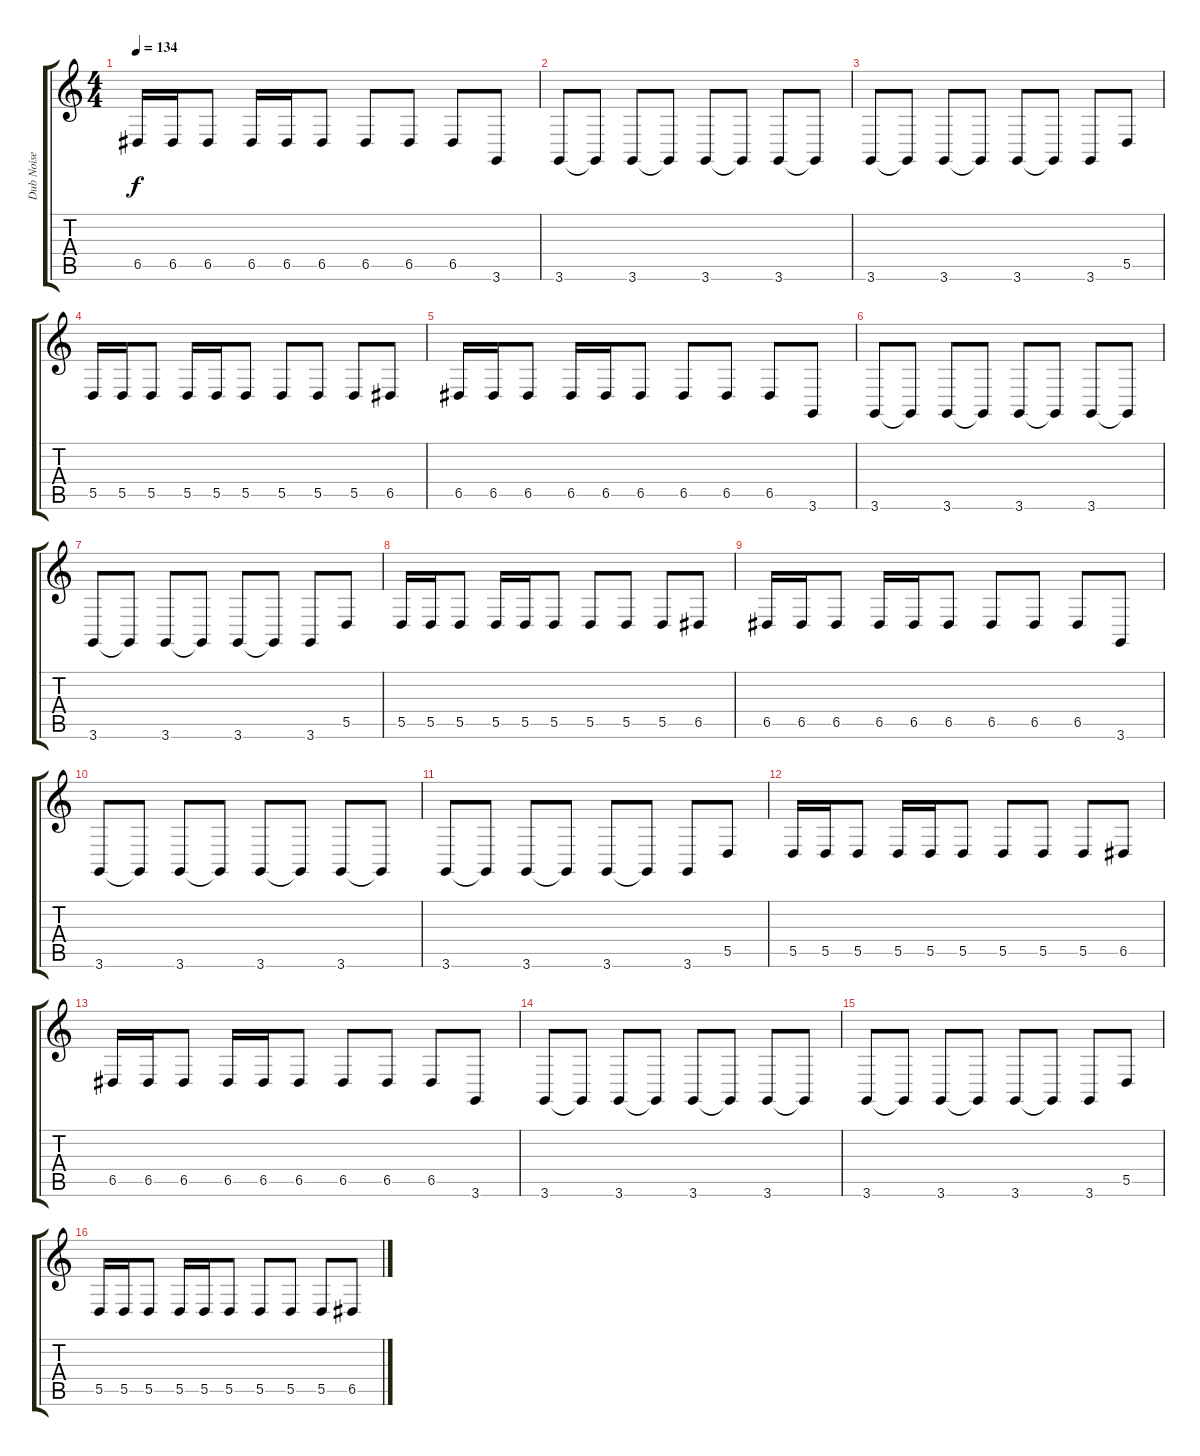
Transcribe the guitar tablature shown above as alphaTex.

\track ("Dub Noise" "Dub Noise") {instrument trumpet}
\staff {score tabs}
\tuning (E4 B3 G3 D3 A2 E2) {hide}
\ts (4 4)
\tempo 134
\clef g2
\ks c
6.5.16{dy f} 6.5.16 6.5.8 6.5.16 6.5.16 6.5.8 6.5.8 6.5.8 6.5.8 3.6.8 |
3.6.8 3.6{t}.8 3.6.8 3.6{t}.8 3.6.8 3.6{t}.8 3.6.8 3.6{t}.8 |
3.6.8 3.6{t}.8 3.6.8 3.6{t}.8 3.6.8 3.6{t}.8 3.6.8 5.5.8 |
5.5.16 5.5.16 5.5.8 5.5.16 5.5.16 5.5.8 5.5.8 5.5.8 5.5.8 6.5.8 |
6.5.16 6.5.16 6.5.8 6.5.16 6.5.16 6.5.8 6.5.8 6.5.8 6.5.8 3.6.8 |
3.6.8 3.6{t}.8 3.6.8 3.6{t}.8 3.6.8 3.6{t}.8 3.6.8 3.6{t}.8 |
3.6.8 3.6{t}.8 3.6.8 3.6{t}.8 3.6.8 3.6{t}.8 3.6.8 5.5.8 |
5.5.16 5.5.16 5.5.8 5.5.16 5.5.16 5.5.8 5.5.8 5.5.8 5.5.8 6.5.8 |
6.5.16 6.5.16 6.5.8 6.5.16 6.5.16 6.5.8 6.5.8 6.5.8 6.5.8 3.6.8 |
3.6.8 3.6{t}.8 3.6.8 3.6{t}.8 3.6.8 3.6{t}.8 3.6.8 3.6{t}.8 |
3.6.8 3.6{t}.8 3.6.8 3.6{t}.8 3.6.8 3.6{t}.8 3.6.8 5.5.8 |
5.5.16 5.5.16 5.5.8 5.5.16 5.5.16 5.5.8 5.5.8 5.5.8 5.5.8 6.5.8 |
6.5.16 6.5.16 6.5.8 6.5.16 6.5.16 6.5.8 6.5.8 6.5.8 6.5.8 3.6.8 |
3.6.8 3.6{t}.8 3.6.8 3.6{t}.8 3.6.8 3.6{t}.8 3.6.8 3.6{t}.8 |
3.6.8 3.6{t}.8 3.6.8 3.6{t}.8 3.6.8 3.6{t}.8 3.6.8 5.5.8 |
5.5.16 5.5.16 5.5.8 5.5.16 5.5.16 5.5.8 5.5.8 5.5.8 5.5.8 6.5.8
